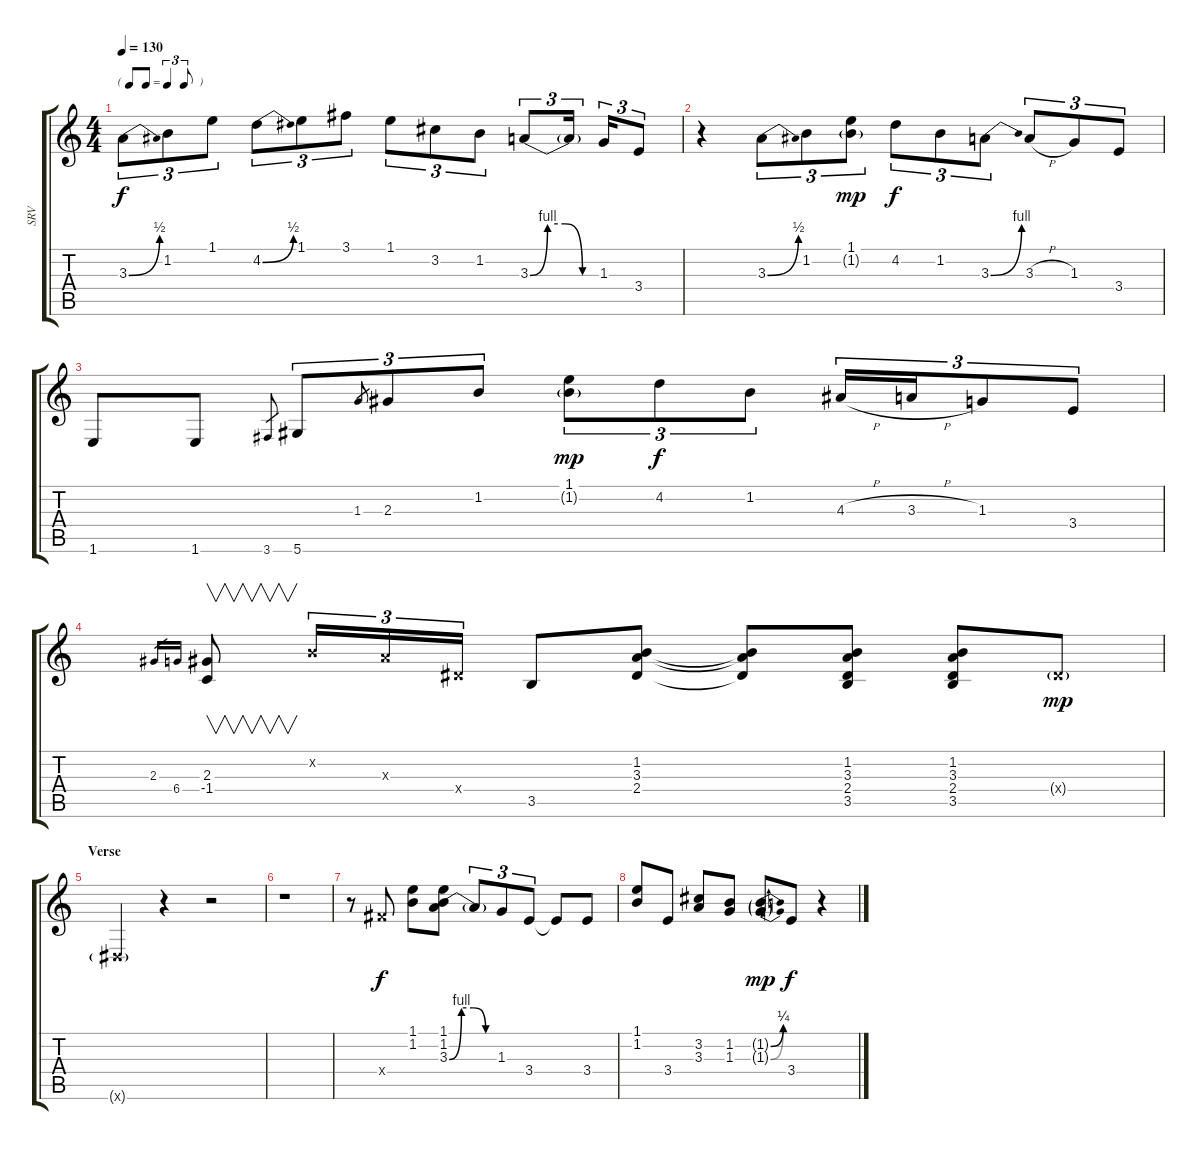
\track ("SRV" "SRV") {instrument electricguitarclean}
\staff {score tabs}
\tuning (Eb4 Bb3 Gb3 Db3 Ab2 Eb2) {hide}
\ts (4 4)
\tf triplet8th
\tempo 130
\clef g2
\ks c
3.3{be (bend 0 0 60 2)}.8{tu (3 2) dy f} 1.2.8{tu (3 2)} 1.1.8{tu (3 2)} 4.2{be (bend 0 0 60 2)}.8{tu (3 2)} 1.1.8{tu (3 2)} 3.1.8{tu (3 2)} 1.1.8{tu (3 2)} 3.2.8{tu (3 2)} 1.2.8{tu (3 2)} 3.3{be (custom 0 0 15 4 30 4 45 0 60 0)}.8{tu (3 2)} 3.3{t}.16{tu (3 2)} 1.3.16{tu (3 2)} 3.4.8{tu (3 2)} |
r.4 3.3{be (bend 0 0 60 2)}.8{tu (3 2)} 1.2.8{tu (3 2)} (1.1 1.2{g}).8{tu (3 2) dy mp} 4.2.8{tu (3 2) dy f} 1.2.8{tu (3 2)} 3.3{be (bend 0 0 60 4)}.8{tu (3 2)} 3.3{h}.8{tu (3 2)} 1.3.8{tu (3 2)} 3.4.8{tu (3 2)} |
1.6.8 1.6.8 3.6.8{gr} 5.6.8{tu (3 2)} 1.3.8{gr} 2.3.8{tu (3 2)} 1.2.8{tu (3 2)} (1.1 1.2{g}).8{tu (3 2) dy mp} 4.2.8{tu (3 2) dy f} 1.2.8{tu (3 2)} 4.3{h}.16{tu (3 2)} 3.3{h}.16{tu (3 2)} 1.3.8{tu (3 2)} 3.4.8{tu (3 2)} |
2.3.16{gr} 6.4.16{gr} (2.3 -1.4).8{v} 1.2{x}.16{tu (3 2)} 3.3{x}.16{tu (3 2)} 2.4{x}.16{tu (3 2)} 3.5.8 (1.2 3.3 2.4).8 (1.2{t} 3.3{t} 2.4{t}).8 (1.2 3.3 2.4 3.5).8 (1.2 3.3 2.4 3.5).8 2.4{g x}.8{dy mp} |
\section ("" "Verse")
0.6{g x}.4 r.4 r.2 |
r.1 |
r.8 5.4{x}.8{dy f} (1.1 1.2).8 (1.1 1.2 3.3{be (custom 0 0 15 4 30 4 45 0 60 0)}).8 3.3{t}.8{tu (3 2)} 1.3.8{tu (3 2)} 3.4.8{tu (3 2)} 3.4{t}.8 3.4.8 |
(1.1 1.2).8 3.4.8 (3.2 3.3).8 (1.2 1.3).8 (1.2{be (bend 0 0 60 1) g} 1.3{be (bend 0 0 60 1) g}).8{dy mp} 3.4.8{dy f} r.4
